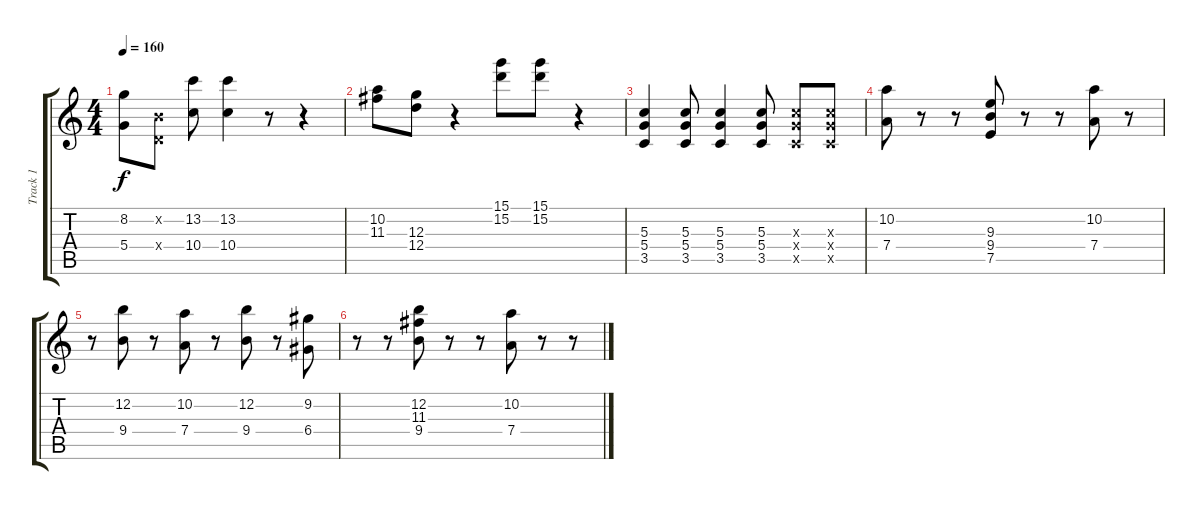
\track ("Track 1" "Track 1") {instrument distortionguitar}
\staff {score tabs}
\tuning (E4 B3 G3 D3 A2 E2) {hide}
\ts (4 4)
\tempo 160
\clef g2
\ks c
(8.2 5.4).8{dy f} (0.2{x} 0.4{x}).8 (13.2 10.4).8 (13.2 10.4).4 r.8 r.4 |
(10.2 11.3).8 (12.3 12.4).8 r.4 (15.1 15.2).8 (15.1 15.2).8 r.4 |
(5.3 5.4 3.5).4 (5.3 5.4 3.5).8 (5.3 5.4 3.5).4 (5.3 5.4 3.5).8 (5.3{x} 5.4{x} 3.5{x}).8 (5.3{x} 5.4{x} 3.5{x}).8 |
(10.2 7.4).8 r.8 r.8 (9.3 9.4 7.5).8 r.8 r.8 (10.2 7.4).8 r.8 |
r.8 (12.2 9.4).8 r.8 (10.2 7.4).8 r.8 (12.2 9.4).8 r.8 (9.2 6.4).8 |
r.8 r.8 (12.2 11.3 9.4).8 r.8 r.8 (10.2 7.4).8 r.8 r.8
